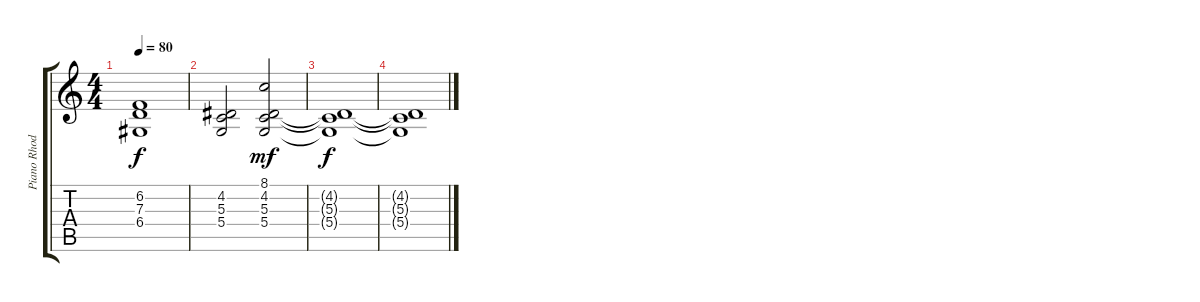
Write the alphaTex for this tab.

\track ("Piano Rhodes" "Piano Rhod") {instrument electricpiano1}
\staff {score tabs}
\tuning (E4 B3 G3 D3 A2 E2) {hide}
\ts (4 4)
\tempo 80
\clef g2
\ks c
(6.2 7.3 6.4).1{dy f} |
(4.2 5.3 5.4).2 (8.1 4.2 5.3 5.4).2{dy mf} |
(4.2{t} 5.3{t} 5.4{t}).1{dy f volume 0} |
(4.2{t} 5.3{t} 5.4{t}).1
